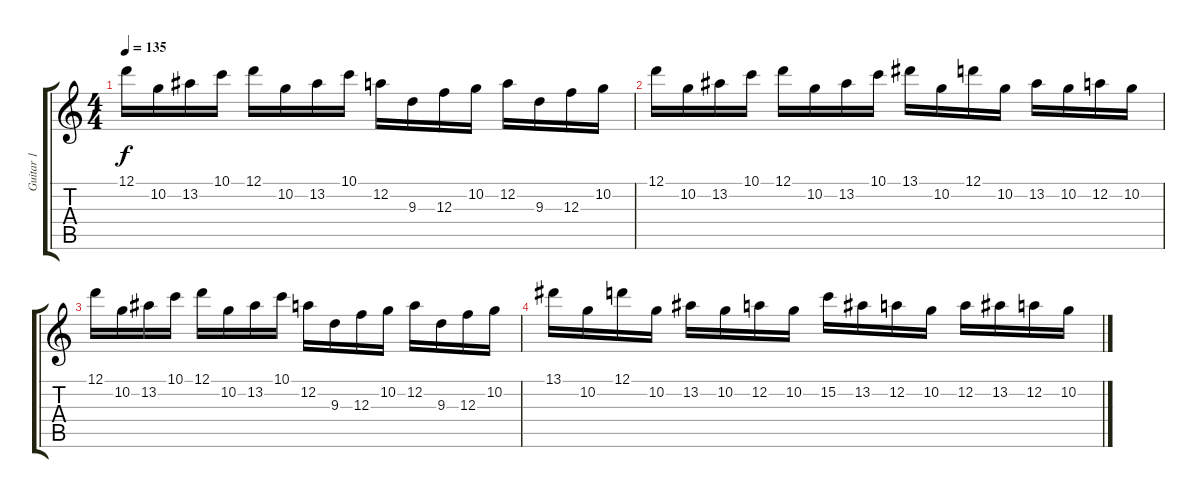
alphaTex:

\track ("Guitar 1" "Guitar 1") {instrument distortionguitar}
\staff {score tabs}
\tuning (D4 A3 F3 C3 G2 D2) {hide}
\ts (4 4)
\tempo 135
\clef g2
\ks c
12.1.16{dy f} 10.2.16 13.2.16 10.1.16 12.1.16 10.2.16 13.2.16 10.1.16 12.2.16 9.3.16 12.3.16 10.2.16 12.2.16 9.3.16 12.3.16 10.2.16 |
12.1.16 10.2.16 13.2.16 10.1.16 12.1.16 10.2.16 13.2.16 10.1.16 13.1.16 10.2.16 12.1.16 10.2.16 13.2.16 10.2.16 12.2.16 10.2.16 |
12.1.16 10.2.16 13.2.16 10.1.16 12.1.16 10.2.16 13.2.16 10.1.16 12.2.16 9.3.16 12.3.16 10.2.16 12.2.16 9.3.16 12.3.16 10.2.16 |
13.1.16 10.2.16 12.1.16 10.2.16 13.2.16 10.2.16 12.2.16 10.2.16 15.2.16 13.2.16 12.2.16 10.2.16 12.2.16 13.2.16 12.2.16 10.2.16
